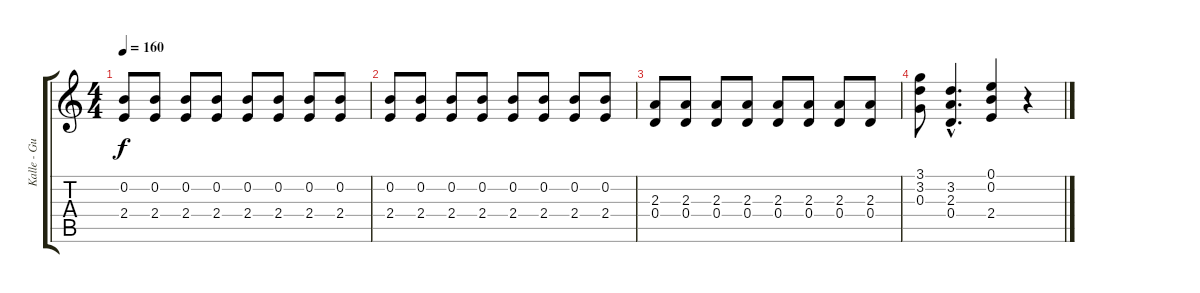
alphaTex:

\track ("Kalle - Guitar 2" "Kalle - Gu") {instrument distortionguitar}
\staff {score tabs}
\tuning (E4 B3 G3 D3 A2 E2) {hide}
\ts (4 4)
\tempo 160
\clef g2
\ks c
(0.2 2.4).8{dy f} (0.2 2.4).8 (0.2 2.4).8 (0.2 2.4).8 (0.2 2.4).8 (0.2 2.4).8 (0.2 2.4).8 (0.2 2.4).8 |
(0.2 2.4).8 (0.2 2.4).8 (0.2 2.4).8 (0.2 2.4).8 (0.2 2.4).8 (0.2 2.4).8 (0.2 2.4).8 (0.2 2.4).8 |
(2.3 0.4).8 (2.3 0.4).8 (2.3 0.4).8 (2.3 0.4).8 (2.3 0.4).8 (2.3 0.4).8 (2.3 0.4).8 (2.3 0.4).8 |
(3.1 3.2 0.3).8 (3.2{hac} 2.3{hac} 0.4{hac}).4{d} (0.1 0.2 2.4).4 r.4
